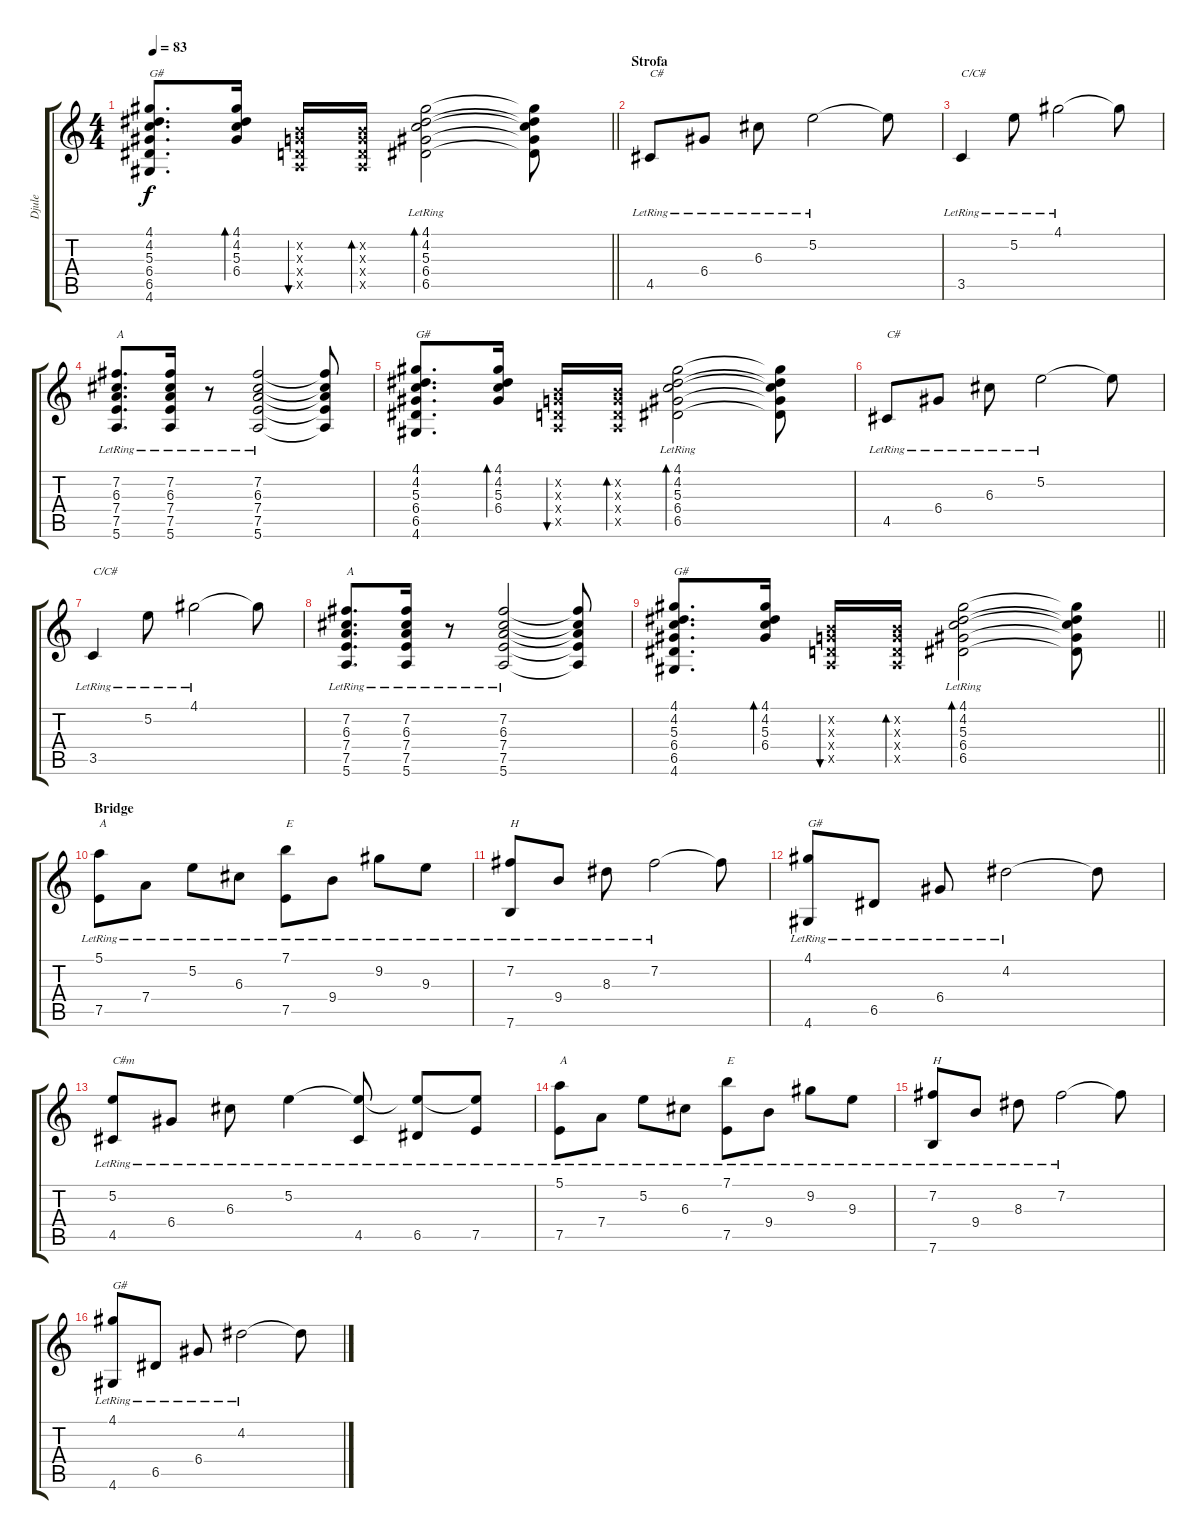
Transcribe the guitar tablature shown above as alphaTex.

\track ("Djule" "Djule") {instrument acousticguitarsteel}
\staff {score tabs}
\tuning (E4 B3 G3 D3 A2 E2) {hide}
\ts (4 4)
\tempo 83
\clef g2
\barLineRight lightlight
\ks c
(4.1 4.2 5.3 6.4 6.5 4.6).8{d txt "G#" dy f} (4.1 4.2 5.3 6.4).16{bd 120} (0.2{x} 0.3{x} 0.4{x} 0.5{x}).16{bu 60} (0.2{x} 0.3{x} 0.4{x} 0.5{x}).16{bd 60} (4.1{lr} 4.2{lr} 5.3{lr} 6.4{lr} 6.5{lr}).2{bd 60} (4.1{t} 4.2{t} 5.3{t} 6.4{t} 6.5{t}).8 |
\section ("" "Strofa")
4.5{lr}.8{txt "C#"} 6.4{lr}.8 6.3{lr}.8 5.2{lr}.2 5.2{t}.8 |
3.5{lr}.4{txt "C/C#"} 5.2{lr}.8 4.1{lr}.2 4.1{t}.8 |
(7.2{lr} 6.3{lr} 7.4{lr} 7.5{lr} 5.6{lr}).8{d txt "A"} (7.2{lr} 6.3{lr} 7.4{lr} 7.5{lr} 5.6{lr}).16 r.8 (7.2{lr} 6.3{lr} 7.4{lr} 7.5{lr} 5.6{lr}).2 (7.2{t} 6.3{t} 7.4{t} 7.5{t} 5.6{t}).8 |
(4.1 4.2 5.3 6.4 6.5 4.6).8{d txt "G#"} (4.1 4.2 5.3 6.4).16{bd 120} (0.2{x} 0.3{x} 0.4{x} 0.5{x}).16{bu 60} (0.2{x} 0.3{x} 0.4{x} 0.5{x}).16{bd 60} (4.1{lr} 4.2{lr} 5.3{lr} 6.4{lr} 6.5{lr}).2{bd 60} (4.1{t} 4.2{t} 5.3{t} 6.4{t} 6.5{t}).8 |
4.5{lr}.8{txt "C#"} 6.4{lr}.8 6.3{lr}.8 5.2{lr}.2 5.2{t}.8 |
3.5{lr}.4{txt "C/C#"} 5.2{lr}.8 4.1{lr}.2 4.1{t}.8 |
(7.2{lr} 6.3{lr} 7.4{lr} 7.5{lr} 5.6{lr}).8{d txt "A"} (7.2{lr} 6.3{lr} 7.4{lr} 7.5{lr} 5.6{lr}).16 r.8 (7.2{lr} 6.3{lr} 7.4{lr} 7.5{lr} 5.6{lr}).2 (7.2{t} 6.3{t} 7.4{t} 7.5{t} 5.6{t}).8 |
\barLineRight lightlight
(4.1 4.2 5.3 6.4 6.5 4.6).8{d txt "G#"} (4.1 4.2 5.3 6.4).16{bd 120} (0.2{x} 0.3{x} 0.4{x} 0.5{x}).16{bu 60} (0.2{x} 0.3{x} 0.4{x} 0.5{x}).16{bd 60} (4.1{lr} 4.2{lr} 5.3{lr} 6.4{lr} 6.5{lr}).2{bd 60} (4.1{t} 4.2{t} 5.3{t} 6.4{t} 6.5{t}).8 |
\section ("" "Bridge")
(5.1{lr} 7.5{lr}).8{txt "A"} 7.4{lr}.8 5.2{lr}.8 6.3{lr}.8 (7.1{lr} 7.5{lr}).8{txt "E"} 9.4{lr}.8 9.2{lr}.8 9.3{lr}.8 |
(7.2{lr} 7.6{lr}).8{txt "H"} 9.4{lr}.8 8.3{lr}.8 7.2{lr}.2 7.2{t}.8 |
(4.1{lr} 4.6{lr}).8{txt "G#"} 6.5{lr}.8 6.4{lr}.8 4.2{lr}.2 4.2{t}.8 |
(5.2{lr} 4.5{lr}).8{txt "C#m"} 6.4{lr}.8 6.3{lr}.8 5.2{lr}.4 (5.2{t} 4.5{lr}).8 (5.2{t} 6.5{lr}).8 (5.2{t} 7.5{lr}).8 |
(5.1{lr} 7.5{lr}).8{txt "A"} 7.4{lr}.8 5.2{lr}.8 6.3{lr}.8 (7.1{lr} 7.5{lr}).8{txt "E"} 9.4{lr}.8 9.2{lr}.8 9.3{lr}.8 |
(7.2{lr} 7.6{lr}).8{txt "H"} 9.4{lr}.8 8.3{lr}.8 7.2{lr}.2 7.2{t}.8 |
(4.1{lr} 4.6{lr}).8{txt "G#"} 6.5{lr}.8 6.4{lr}.8 4.2{lr}.2 4.2{t}.8
